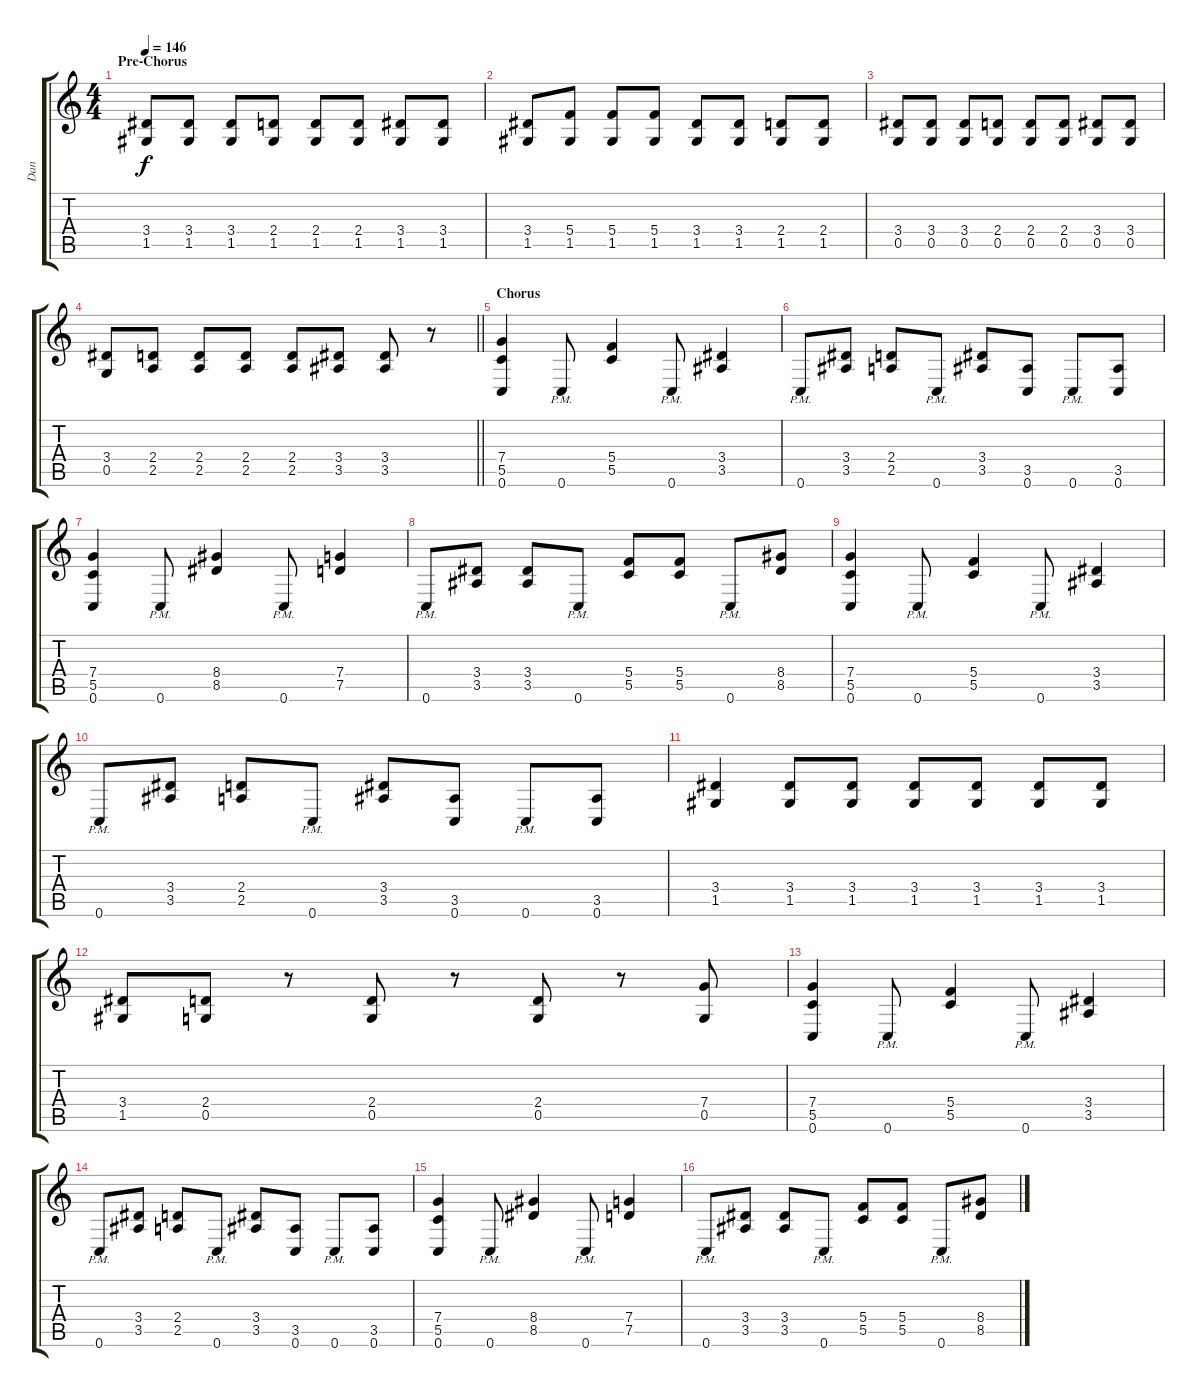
\track ("Dan" "Dan") {instrument distortionguitar}
\staff {score tabs}
\tuning (D4 A3 F3 C3 G2 C2) {hide}
\ts (4 4)
\section ("" "Pre-Chorus")
\tempo 146
\clef g2
\ks c
(3.4 1.5).8{dy f} (3.4 1.5).8 (3.4 1.5).8 (2.4 1.5).8 (2.4 1.5).8 (2.4 1.5).8 (3.4 1.5).8 (3.4 1.5).8 |
(3.4 1.5).8 (5.4 1.5).8 (5.4 1.5).8 (5.4 1.5).8 (3.4 1.5).8 (3.4 1.5).8 (2.4 1.5).8 (2.4 1.5).8 |
(3.4 0.5).8 (3.4 0.5).8 (3.4 0.5).8 (2.4 0.5).8 (2.4 0.5).8 (2.4 0.5).8 (3.4 0.5).8 (3.4 0.5).8 |
\barLineRight lightlight
(3.4 0.5).8 (2.4 2.5).8 (2.4 2.5).8 (2.4 2.5).8 (2.4 2.5).8 (3.4 3.5).8 (3.4 3.5).8 r.8 |
\section ("" "Chorus")
(7.4 5.5 0.6).4 0.6{pm}.8 (5.4 5.5).4 0.6{pm}.8 (3.4 3.5).4 |
0.6{pm}.8 (3.4 3.5).8 (2.4 2.5).8 0.6{pm}.8 (3.4 3.5).8 (3.5 0.6).8 0.6{pm}.8 (3.5 0.6).8 |
(7.4 5.5 0.6).4 0.6{pm}.8 (8.4 8.5).4 0.6{pm}.8 (7.4 7.5).4 |
0.6{pm}.8 (3.4 3.5).8 (3.4 3.5).8 0.6{pm}.8 (5.4 5.5).8 (5.4 5.5).8 0.6{pm}.8 (8.4 8.5).8 |
(7.4 5.5 0.6).4 0.6{pm}.8 (5.4 5.5).4 0.6{pm}.8 (3.4 3.5).4 |
0.6{pm}.8 (3.4 3.5).8 (2.4 2.5).8 0.6{pm}.8 (3.4 3.5).8 (3.5 0.6).8 0.6{pm}.8 (3.5 0.6).8 |
(3.4 1.5).4 (3.4 1.5).8 (3.4 1.5).8 (3.4 1.5).8 (3.4 1.5).8 (3.4 1.5).8 (3.4 1.5).8 |
(3.4 1.5).8 (2.4 0.5).8 r.8 (2.4 0.5).8 r.8 (2.4 0.5).8 r.8 (7.4 0.5).8 |
(7.4 5.5 0.6).4 0.6{pm}.8 (5.4 5.5).4 0.6{pm}.8 (3.4 3.5).4 |
0.6{pm}.8 (3.4 3.5).8 (2.4 2.5).8 0.6{pm}.8 (3.4 3.5).8 (3.5 0.6).8 0.6{pm}.8 (3.5 0.6).8 |
(7.4 5.5 0.6).4 0.6{pm}.8 (8.4 8.5).4 0.6{pm}.8 (7.4 7.5).4 |
0.6{pm}.8 (3.4 3.5).8 (3.4 3.5).8 0.6{pm}.8 (5.4 5.5).8 (5.4 5.5).8 0.6{pm}.8 (8.4 8.5).8
